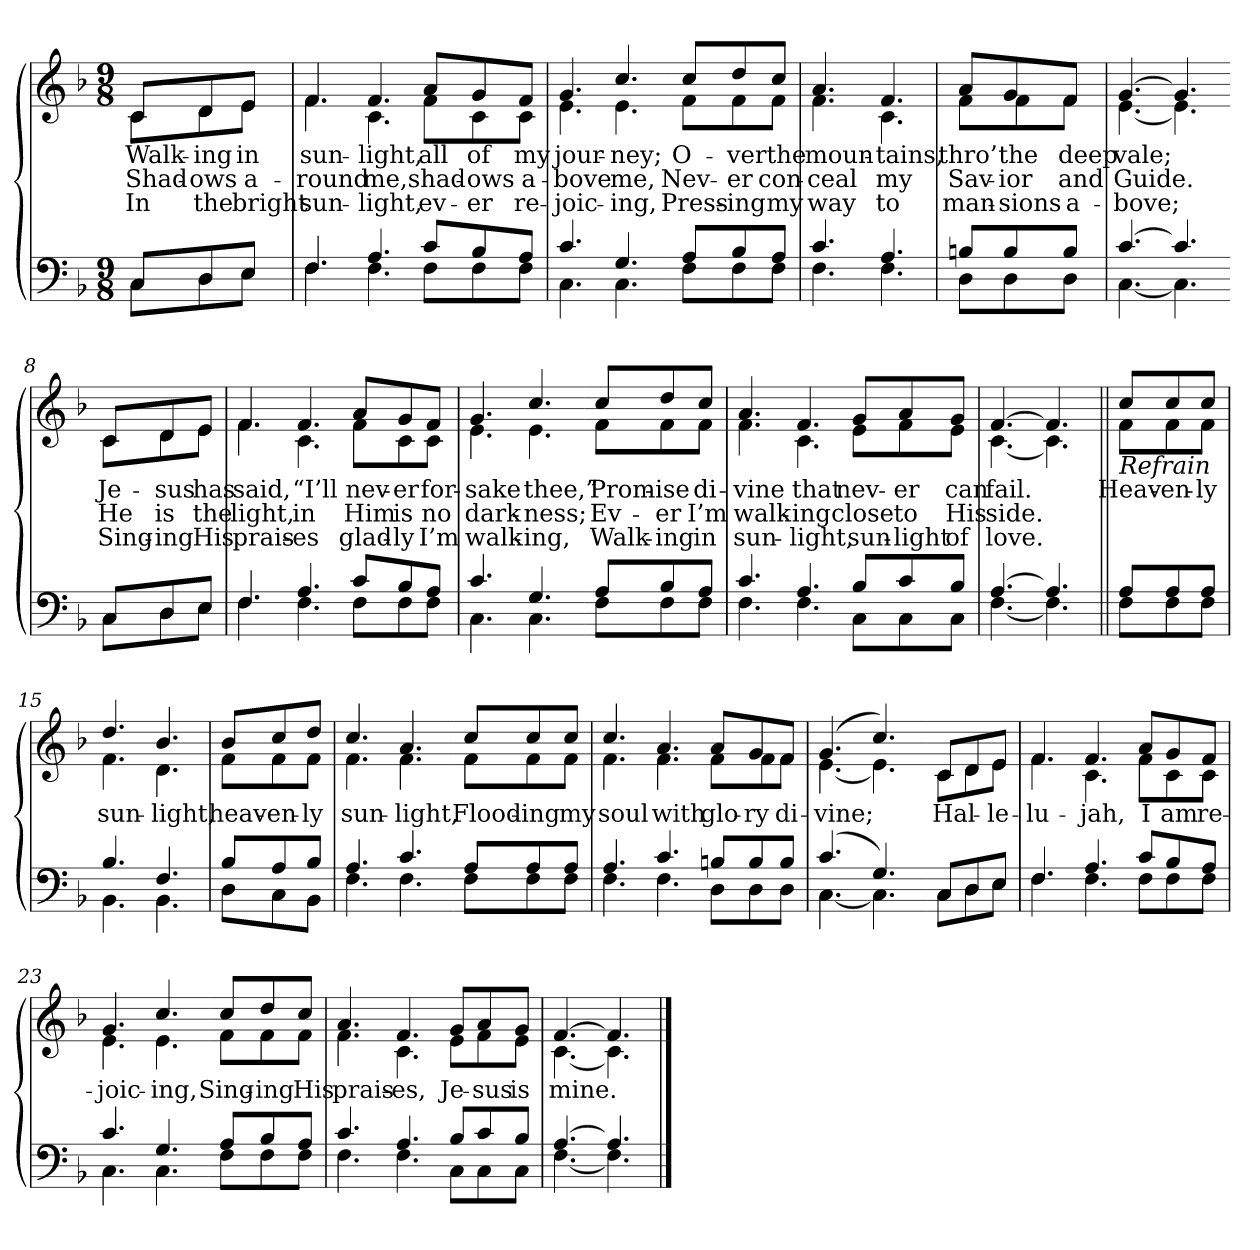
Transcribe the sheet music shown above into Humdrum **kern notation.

**kern	**kern	**text	**text	**text
*part2	*part1	*part1	*part1	*part1
*staff2	*staff1	*staff1	*staff1	*staff1
*clefF4	*clefG2	*	*	*
*k[b-]	*k[b-]	*	*	*
*M9/8	*M9/8	*	*	*
=1	=1	=1	=1	=1
*^	*	*	*	*
!	!	!LO:TX:b:i:t=Verse	!	!	!
!	!	!	!LO:LY:b	!LO:LY:b	!LO:LY:b
*	*	*^	*	*	*
8C/L	8C\L	8c/L	8c\L	Walk-	Shad-	In
!	!	!	!	!LO:LY:b	!LO:LY:b	!LO:LY:b
8D/	8D\	8d/	8d\	-ing	-ows	the
!	!	!	!	!LO:LY:b	!LO:LY:b	!LO:LY:b
8E/J	8E\J	8e/J	8e\J	in	a-	bright
=2	=2	=2	=2	=2	=2	=2
!	!	!	!	!LO:LY:b	!LO:LY:b	!LO:LY:b
4.F/	4.F\	4.f/	4.f\	sun-	-round	sun-
!	!	!	!	!LO:LY:b	!LO:LY:b	!LO:LY:b
4.A/	4.F\	4.f/	4.c\	-light,	me,	-light,
!	!	!	!	!LO:LY:b	!LO:LY:b	!LO:LY:b
8c/L	8F\L	8a/L	8f\L	all	shad-	ev-
!	!	!	!	!LO:LY:b	!LO:LY:b	!LO:LY:b
8B-/	8F\	8g/	8c\	of	-ows	-er
!	!	!	!	!LO:LY:b	!LO:LY:b	!LO:LY:b
8A/J	8F\J	8f/J	8c\J	my	a-	re-
=3	=3	=3	=3	=3	=3	=3
!	!	!	!	!LO:LY:b	!LO:LY:b	!LO:LY:b
4.c/	4.C\	4.g/	4.e\	jour-	-bove	-joic-
!	!	!	!	!LO:LY:b	!LO:LY:b	!LO:LY:b
4.G/	4.C\	4.cc/	4.e\	-ney;	me,	-ing,
!!LO:LB:g=z	!!
=4-	=4-	=4-	=4-	=4-	=4-	=4-
!	!	!	!	!LO:LY:b	!LO:LY:b	!LO:LY:b
8A/L	8F\L	8cc/L	8f\L	O-	Nev-	Press-
!	!	!	!	!LO:LY:b	!LO:LY:b	!LO:LY:b
8B-/	8F\	8dd/	8f\	-ver	-er	-ing
!	!	!	!	!LO:LY:b	!LO:LY:b	!LO:LY:b
8A/J	8F\J	8cc/J	8f\J	the	con-	my
=5	=5	=5	=5	=5	=5	=5
!	!	!	!	!LO:LY:b	!LO:LY:b	!LO:LY:b
4.c/	4.F\	4.a/	4.f\	moun-	-ceal	way
!	!	!	!	!LO:LY:b	!LO:LY:b	!LO:LY:b
4.A/	4.F\	4.f/	4.c\	-tains,	my	to
=6	=6	=6	=6	=6	=6	=6
!	!	!	!	!LO:LY:b	!LO:LY:b	!LO:LY:b
8Bn/L	8D\L	8a/L	8f\L	thro’	Sav-	man-
!	!	!	!	!LO:LY:b	!LO:LY:b	!LO:LY:b
8B/	8D\	8g/	8f\	the	-ior	-sions
!	!	!	!	!LO:LY:b	!LO:LY:b	!LO:LY:b
8B/J	8D\J	8f/J	8f\J	deep	and	a-
=7	=7	=7	=7	=7	=7	=7
!	!	!	!	!LO:LY:b	!LO:LY:b	!LO:LY:b
[4.c/	[4.C\	[4.g/	[4.e\	vale;	Guide.	-bove;
4.c/]	4.C\]	4.g/]	4.e\]	.	.	.
!!LO:LB:g=z	!!
=8-	=8-	=8-	=8-	=8-	=8-	=8-
!	!	!	!	!LO:LY:b	!LO:LY:b	!LO:LY:b
8C/L	8C\L	8c/L	8c\L	Je-	He	Sing-
!	!	!	!	!LO:LY:b	!LO:LY:b	!LO:LY:b
8D/	8D\	8d/	8d\	-sus	is	-ing
!	!	!	!	!LO:LY:b	!LO:LY:b	!LO:LY:b
8E/J	8E\J	8e/J	8e\J	has	the	His
=9	=9	=9	=9	=9	=9	=9
!	!	!	!	!LO:LY:b	!LO:LY:b	!LO:LY:b
4.F/	4.F\	4.f/	4.f\	said,	light,	prais-
!	!	!	!	!LO:LY:b	!LO:LY:b	!LO:LY:b
4.A/	4.F\	4.f/	4.c\	“I’ll	in	-es
!	!	!	!	!LO:LY:b	!LO:LY:b	!LO:LY:b
8c/L	8F\L	8a/L	8f\L	nev-	Him	glad-
!	!	!	!	!LO:LY:b	!LO:LY:b	!LO:LY:b
8B-/	8F\	8g/	8c\	-er	is	-ly
!	!	!	!	!LO:LY:b	!LO:LY:b	!LO:LY:b
8A/J	8F\J	8f/J	8c\J	for-	no	I’m
=10	=10	=10	=10	=10	=10	=10
!	!	!	!	!LO:LY:b	!LO:LY:b	!LO:LY:b
4.c/	4.C\	4.g/	4.e\	-sake	dark-	walk-
!	!	!	!	!LO:LY:b	!LO:LY:b	!LO:LY:b
4.G/	4.C\	4.cc/	4.e\	thee,”	-ness;	-ing,
!!LO:LB:g=z	!!
=11-	=11-	=11-	=11-	=11-	=11-	=11-
!	!	!	!	!LO:LY:b	!LO:LY:b	!LO:LY:b
8A/L	8F\L	8cc/L	8f\L	Prom-	Ev-	Walk-
!	!	!	!	!LO:LY:b	!LO:LY:b	!LO:LY:b
8B-/	8F\	8dd/	8f\	-ise	-er	-ing
!	!	!	!	!LO:LY:b	!LO:LY:b	!LO:LY:b
8A/J	8F\J	8cc/J	8f\J	di-	I’m	in
=12	=12	=12	=12	=12	=12	=12
!	!	!	!	!LO:LY:b	!LO:LY:b	!LO:LY:b
4.c/	4.F\	4.a/	4.f\	-vine	walk-	sun-
!	!	!	!	!LO:LY:b	!LO:LY:b	!LO:LY:b
4.A/	4.F\	4.f/	4.c\	that	-ing	-light,
!	!	!	!	!LO:LY:b	!LO:LY:b	!LO:LY:b
8B-/L	8C\L	8g/L	8e\L	nev-	close	sun-
!	!	!	!	!LO:LY:b	!LO:LY:b	!LO:LY:b
8c/	8C\	8a/	8f\	-er	to	-light
!	!	!	!	!LO:LY:b	!LO:LY:b	!LO:LY:b
8B-/J	8C\J	8g/J	8e\J	can	His	of
=13	=13	=13	=13	=13	=13	=13
!	!	!	!	!LO:LY:b	!LO:LY:b	!LO:LY:b
[4.A/	[4.F\	[4.f/	[4.c\	fail.	side.	love.
4.A/]	4.F\]	4.f/]	4.c\]	.	.	.
!!LO:LB:g=z	!!
=14||	=14||	=14||	=14||	=14||	=14||	=14||
!	!	!LO:TX:b:i:t=Refrain	!	!	!	!
!	!	!	!	!LO:LY:b	!	!
8A/L	8F\L	8cc/L	8f\L	Heav-	.	.
!	!	!	!	!LO:LY:b	!	!
8A/	8F\	8cc/	8f\	-en-	.	.
!	!	!	!	!LO:LY:b	!	!
8A/J	8F\J	8cc/J	8f\J	-ly	.	.
=15	=15	=15	=15	=15	=15	=15
!	!	!	!	!LO:LY:b	!	!
4.B-/	4.BB-\	4.dd/	4.f\	sun-	.	.
!	!	!	!	!LO:LY:b	!	!
4.F/	4.BB-\	4.b-/	4.d\	-light,	.	.
=16	=16	=16	=16	=16	=16	=16
!	!	!	!	!LO:LY:b	!	!
8B-/L	8D\L	8b-/L	8f\L	heav-	.	.
!	!	!	!	!LO:LY:b	!	!
8A/	8C\	8cc/	8f\	-en-	.	.
!	!	!	!	!LO:LY:b	!	!
8B-/J	8BB-\J	8dd/J	8f\J	-ly	.	.
=17	=17	=17	=17	=17	=17	=17
!	!	!	!	!LO:LY:b	!	!
4.A/	4.F\	4.cc/	4.f\	sun-	.	.
!	!	!	!	!LO:LY:b	!	!
4.c/	4.F\	4.a/	4.f\	-light,	.	.
!!LO:LB:g=z	!!
=18-	=18-	=18-	=18-	=18-	=18-	=18-
!	!	!	!	!LO:LY:b	!	!
8A/L	8F\L	8cc/L	8f\L	Flood-	.	.
!	!	!	!	!LO:LY:b	!	!
8A/	8F\	8cc/	8f\	-ing	.	.
!	!	!	!	!LO:LY:b	!	!
8A/J	8F\J	8cc/J	8f\J	my	.	.
=19	=19	=19	=19	=19	=19	=19
!	!	!	!	!LO:LY:b	!	!
4.A/	4.F\	4.cc/	4.f\	soul	.	.
!	!	!	!	!LO:LY:b	!	!
4.c/	4.F\	4.a/	4.f\	with	.	.
!	!	!	!	!LO:LY:b	!	!
8Bn/L	8D\L	8a/L	8f\L	glo-	.	.
!	!	!	!	!LO:LY:b	!	!
8B/	8D\	8g/	8f\	-ry	.	.
!	!	!	!	!LO:LY:b	!	!
8B/J	8D\J	8f/J	8f\J	di-	.	.
=20	=20	=20	=20	=20	=20	=20
!	!	!	!	!LO:LY:b	!	!
(>4.c/	[4.C\	(>4.g/	[4.e\	-vine;	.	.
4.G/)	4.C\]	4.cc/)	4.e\]	.	.	.
!!LO:LB:g=z	!!
=21-	=21-	=21-	=21-	=21-	=21-	=21-
!	!	!	!	!LO:LY:b	!	!
8C/L	8C\L	8c/L	8c\L	Hal-	.	.
8D/	8D\	8d/	8d\	.	.	.
!	!	!	!	!LO:LY:b	!	!
8E/J	8E\J	8e/J	8e\J	-le-	.	.
=22	=22	=22	=22	=22	=22	=22
!	!	!	!	!LO:LY:b	!	!
4.F/	4.F\	4.f/	4.f\	-lu-	.	.
!	!	!	!	!LO:LY:b	!	!
4.A/	4.F\	4.f/	4.c\	-jah,	.	.
!	!	!	!	!LO:LY:b	!	!
8c/L	8F\L	8a/L	8f\L	I	.	.
!	!	!	!	!LO:LY:b	!	!
8B-/	8F\	8g/	8c\	am	.	.
!	!	!	!	!LO:LY:b	!	!
8A/J	8F\J	8f/J	8c\J	re-	.	.
=23	=23	=23	=23	=23	=23	=23
!	!	!	!	!LO:LY:b	!	!
4.c/	4.C\	4.g/	4.e\	-joic-	.	.
!	!	!	!	!LO:LY:b	!	!
4.G/	4.C\	4.cc/	4.e\	-ing,	.	.
!!LO:LB:g=z	!!
=24-	=24-	=24-	=24-	=24-	=24-	=24-
!	!	!	!	!LO:LY:b	!	!
8A/L	8F\L	8cc/L	8f\L	Sing-	.	.
!	!	!	!	!LO:LY:b	!	!
8B-/	8F\	8dd/	8f\	-ing	.	.
!	!	!	!	!LO:LY:b	!	!
8A/J	8F\J	8cc/J	8f\J	His	.	.
=25	=25	=25	=25	=25	=25	=25
!	!	!	!	!LO:LY:b	!	!
4.c/	4.F\	4.a/	4.f\	prais-	.	.
!	!	!	!	!LO:LY:b	!	!
4.A/	4.F\	4.f/	4.c\	-es,	.	.
!	!	!	!	!LO:LY:b	!	!
8B-/L	8C\L	8g/L	8e\L	Je-	.	.
!	!	!	!	!LO:LY:b	!	!
8c/	8C\	8a/	8f\	-sus	.	.
!	!	!	!	!LO:LY:b	!	!
8B-/J	8C\J	8g/J	8e\J	is	.	.
=26	=26	=26	=26	=26	=26	=26
!	!	!	!	!LO:LY:b	!	!
[4.A/	[4.F\	[4.f/	[4.c\	mine.	.	.
4.A/]	4.F\]	4.f/]	4.c\]	.	.	.
*v	*v	*	*	*	*	*
*	*v	*v	*	*	*
==	==	==	==	==
*-	*-	*-	*-	*-
